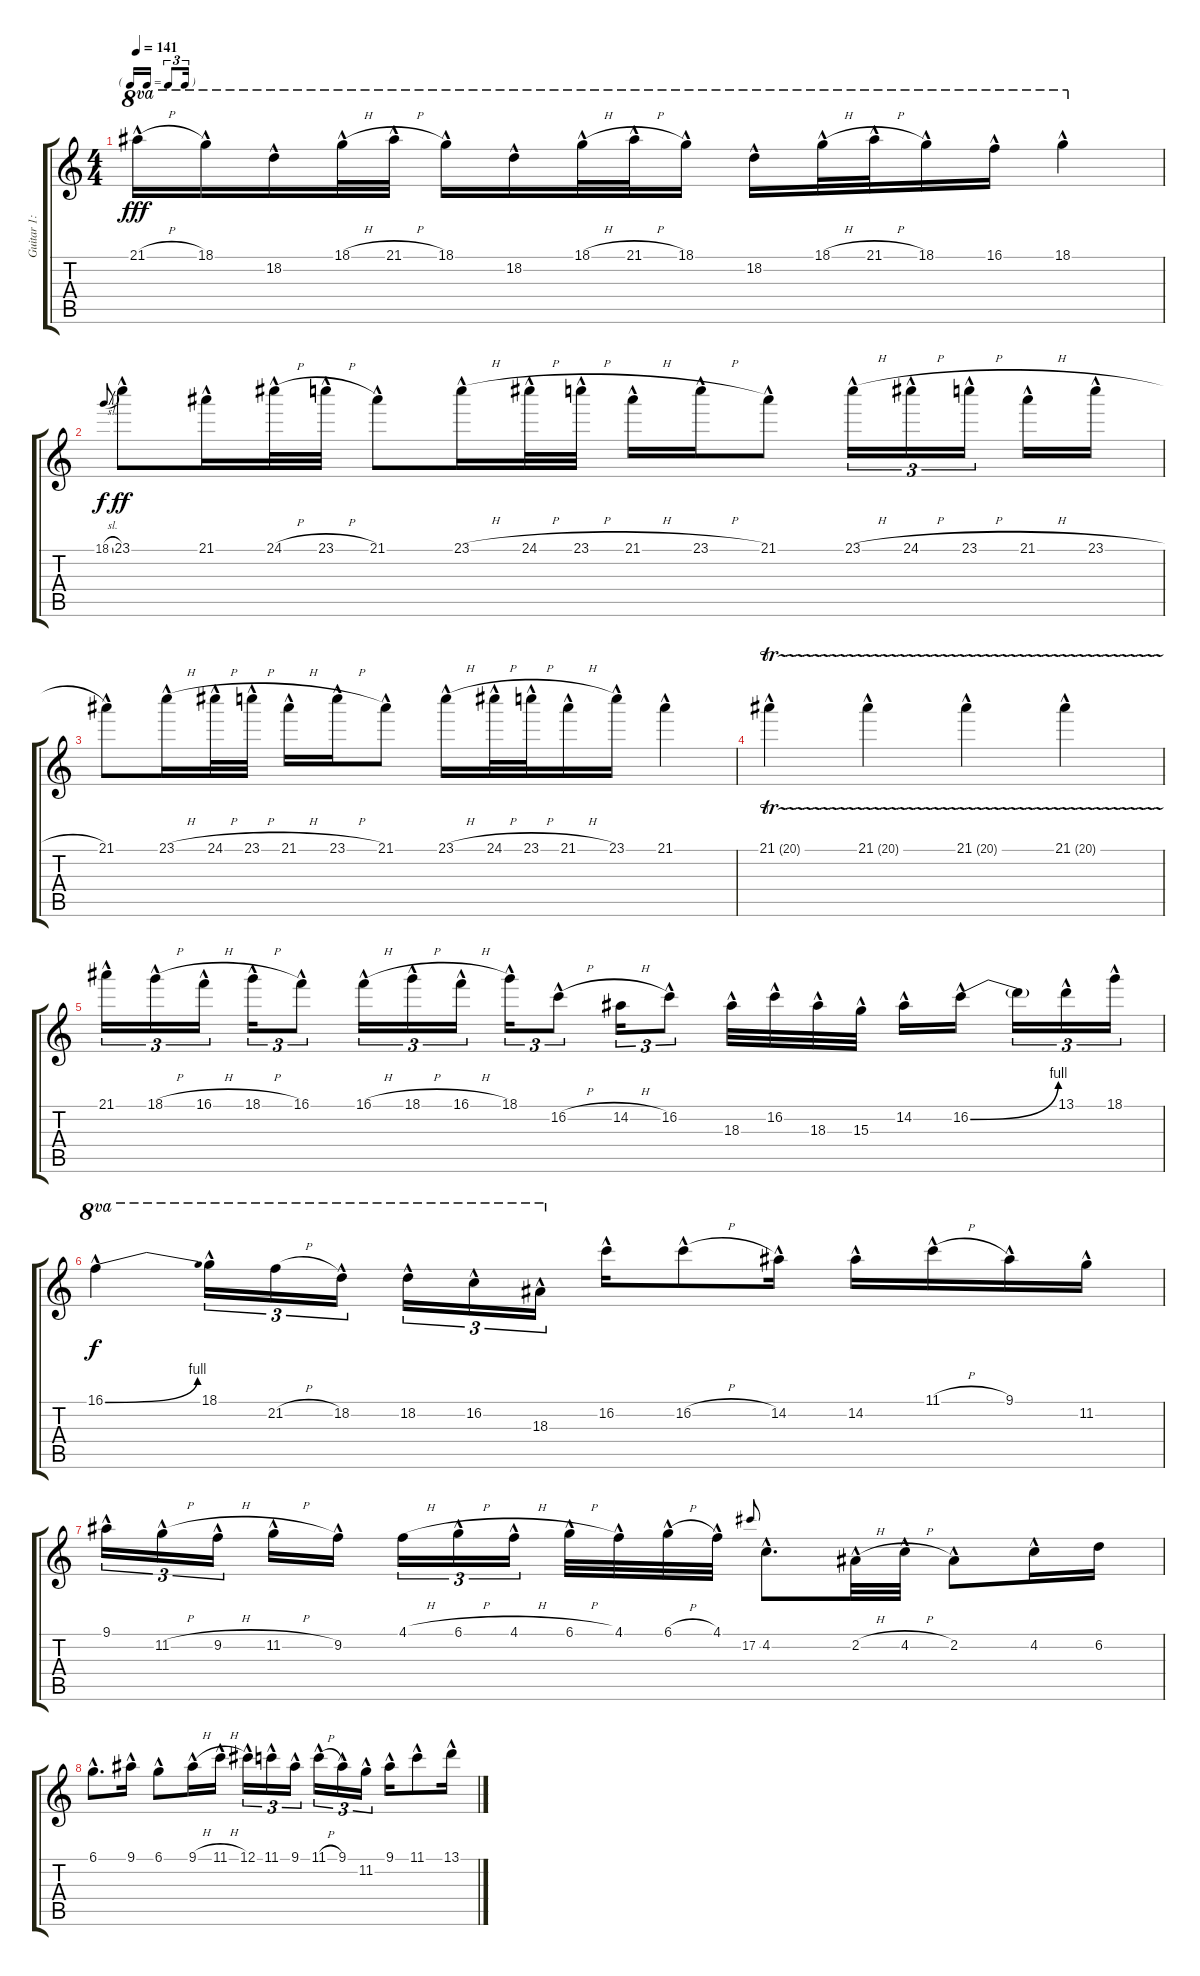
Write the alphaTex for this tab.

\track ("Guitar 1: Tony" "Guitar 1: ") {instrument distortionguitar}
\staff {score tabs}
\tuning (Db4 Ab3 E3 B2 Gb2 Db2) {hide}
\ts (4 4)
\tf triplet16th
\tempo 141
\clef g2
\ks c
21.1{h hac}.16{ot 8va dy fff} 18.1{hac}.16{ot 8va} 18.2{hac}.16{ot 8va} 18.1{h hac}.32{ot 8va} 21.1{h hac}.32{ot 8va} 18.1{hac}.16{ot 8va} 18.2{hac}.16{ot 8va} 18.1{h hac}.32{ot 8va} 21.1{h hac}.32{ot 8va} 18.1{hac}.16{ot 8va} 18.2{hac}.16{ot 8va} 18.1{h hac}.32{ot 8va} 21.1{h hac}.32{ot 8va} 18.1{hac}.16{ot 8va} 16.1{hac}.16{ot 8va} 18.1{hac}.4{ot 8va} |
18.1{sl}.8{gr onbeat dy f} 23.1{hac}.8{dy ff volume 8} 21.1{hac}.16 24.1{h hac}.32 23.1{h hac}.32 21.1{hac}.8 23.1{h hac}.16 24.1{h hac}.32 23.1{h hac}.32 21.1{h hac}.16 23.1{h hac}.16 21.1{hac}.8 23.1{h hac}.16{tu (3 2)} 24.1{h hac}.16{tu (3 2)} 23.1{h hac}.16{tu (3 2) beam splitsecondary} 21.1{h hac}.16 23.1{h hac}.16 |
21.1{hac}.8 23.1{h hac}.16 24.1{h hac}.32 23.1{h hac}.32 21.1{h hac}.16 23.1{h hac}.16 21.1{hac}.8 23.1{h hac}.16 24.1{h hac}.32 23.1{h hac}.32 21.1{h hac}.16 23.1{hac}.16 21.1{hac}.4 |
21.1{tr (20 32) hac}.4 21.1{tr (20 32) hac}.4 21.1{tr (20 32) hac}.4 21.1{tr (20 32) hac}.4 |
21.1{hac}.16{tu (3 2)} 18.1{h hac}.16{tu (3 2)} 16.1{h hac}.16{tu (3 2) beam splitsecondary} 18.1{h hac}.16{tu (3 2)} 16.1{hac}.8{tu (3 2)} 16.1{h hac}.16{tu (3 2)} 18.1{h hac}.16{tu (3 2)} 16.1{h hac}.16{tu (3 2) beam splitsecondary} 18.1{hac}.16{tu (3 2)} 16.2{h hac}.8{tu (3 2)} 14.2{h}.16{tu (3 2)} 16.2{hac}.8{tu (3 2)} 18.3{hac}.32 16.2{hac}.32 18.3{hac}.32 15.3{hac}.32 14.2{hac}.16 16.2{be (bend 0 0 60 4) hac}.16{beam splitsecondary} 16.2{t}.16{tu (3 2)} 13.1{hac}.16{tu (3 2)} 18.1{hac}.16{tu (3 2)} |
16.1{be (bend 0 0 60 4) hac}.4{ot 8va dy f volume 4} 18.1{hac}.16{tu (3 2) ot 8va} 21.2{h}.16{tu (3 2) ot 8va} 18.2{hac}.16{tu (3 2) ot 8va beam splitsecondary} 18.2{hac}.16{tu (3 2) ot 8va} 16.2{hac}.16{tu (3 2) ot 8va} 18.3{hac}.16{tu (3 2) ot 8va} 16.2{hac}.16 16.2{h hac}.8 14.2{hac}.16 14.2{hac}.16 11.1{h hac}.16 9.1{hac}.16 11.2{hac}.16 |
9.1{hac}.16{tu (3 2)} 11.2{h hac}.16{tu (3 2)} 9.2{h hac}.16{tu (3 2) beam splitsecondary} 11.2{h hac}.16 9.2{hac}.16 4.1{h}.16{tu (3 2)} 6.1{h hac}.16{tu (3 2)} 4.1{h hac}.16{tu (3 2) beam splitsecondary} 6.1{h hac}.32 4.1{hac}.32 6.1{h hac}.32 4.1{hac}.32 17.2.8{gr onbeat} 4.2{hac}.8{d} 2.2{h hac}.32 4.2{h hac}.32 2.2{hac}.8 4.2{hac}.16 6.2.16 |
6.1{hac}.8{d} 9.1{hac}.16 6.1{hac}.8 9.1{h hac}.16 11.1{h hac}.16 12.1{hac}.16{tu (3 2)} 11.1{hac}.16{tu (3 2)} 9.1{hac}.16{tu (3 2) beam splitsecondary} 11.1{h hac}.16{tu (3 2)} 9.1{hac}.16{tu (3 2)} 11.2{hac}.16{tu (3 2)} 9.1{hac}.16 11.1{hac}.8 13.1{hac}.16
